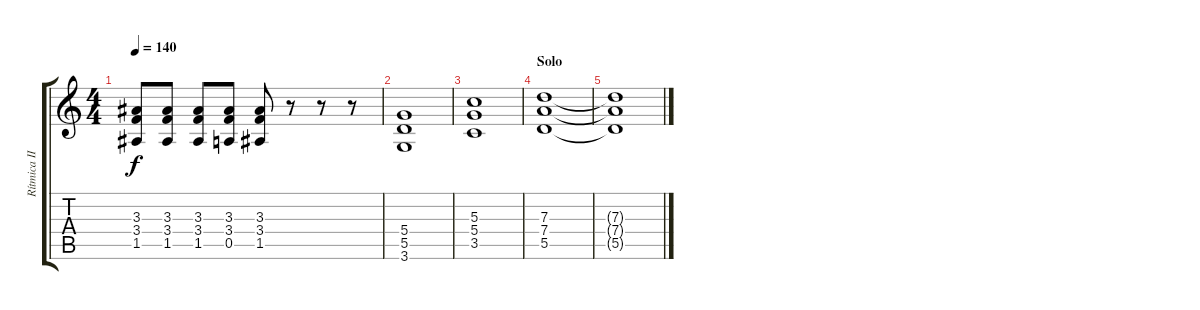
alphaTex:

\track ("Rítmica II" "Rítmica II") {instrument distortionguitar}
\staff {score tabs}
\tuning (E4 B3 G3 D3 A2 E2) {hide}
\ts (4 4)
\tempo 140
\clef g2
\ks c
(3.3 3.4 1.5).8{dy f} (3.3 3.4 1.5).8 (3.3 3.4 1.5).8 (3.3 3.4 0.5).8 (3.3 3.4 1.5).8 r.8 r.8 r.8 |
(5.4 5.5 3.6).1 |
(5.3 5.4 3.5).1 |
\section ("" "Solo")
(7.3 7.4 5.5).1{volume 0} |
(7.3{t} 7.4{t} 5.5{t}).1
